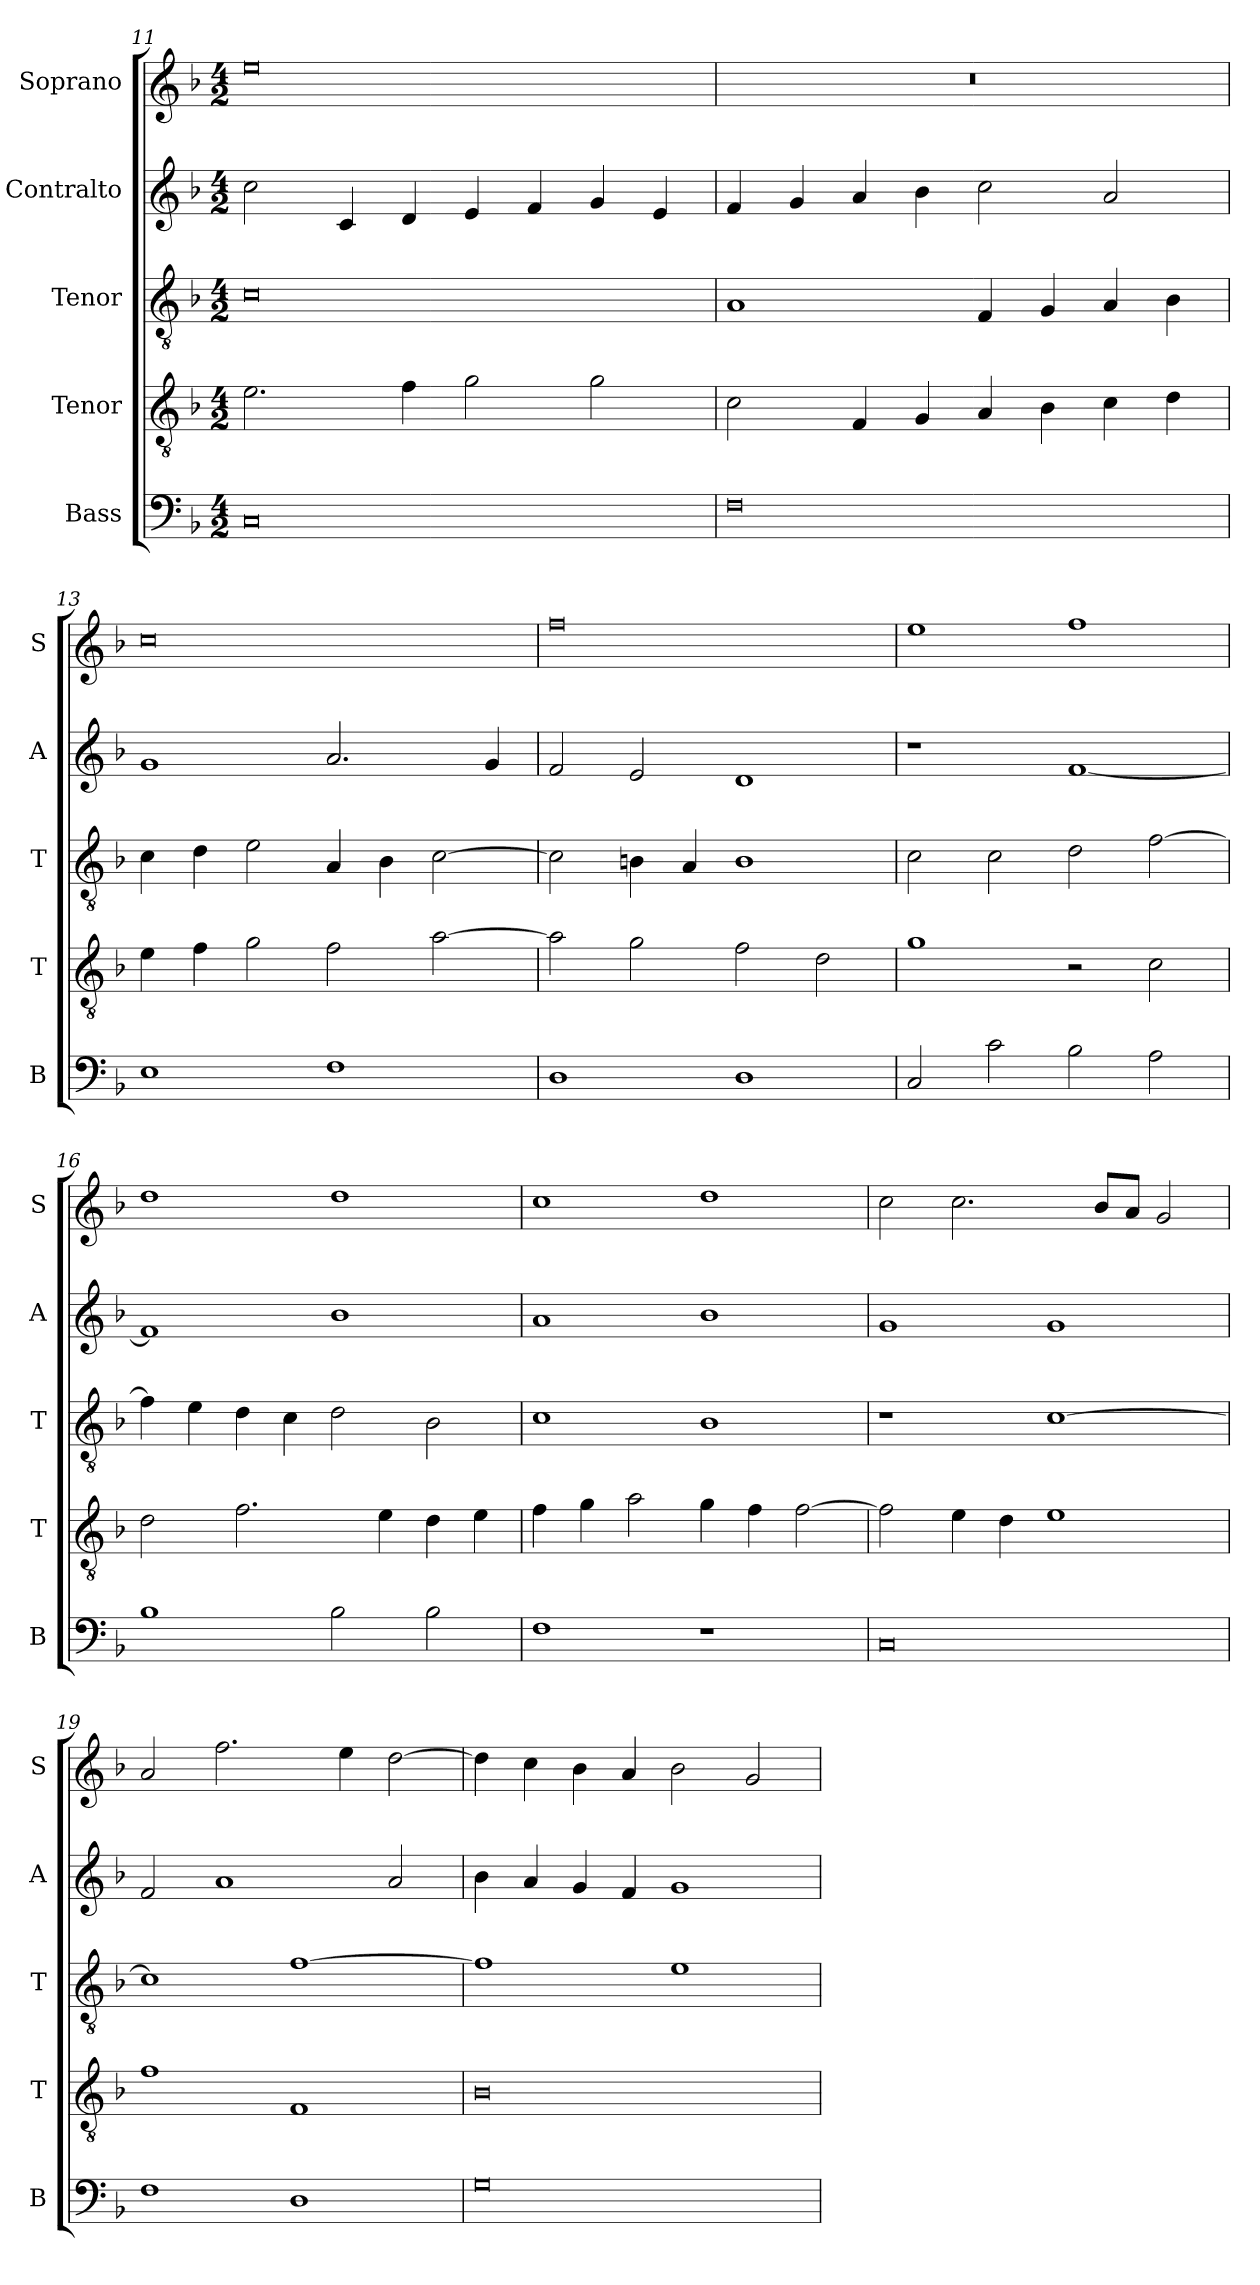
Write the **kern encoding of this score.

**kern	**kern	**kern	**kern	**kern
*part5	*part4	*part3	*part2	*part1
*staff5	*staff4	*staff3	*staff2	*staff1
*I"Bass	*I"Tenor	*I"Tenor	*I"Contralto	*I"Soprano
*I'B	*I'T	*I'T	*I'A	*I'S
*clefF4	*clefGv2	*clefGv2	*clefG2	*clefG2
*k[b-]	*k[b-]	*k[b-]	*k[b-]	*k[b-]
*F:ion	*F:ion	*F:ion	*F:ion	*F:ion
*M4/2	*M4/2	*M4/2	*M4/2	*M4/2
=11	=11	=11	=11	=11
0C	2.e	0c	2cc	0ee
.	.	.	4c	.
.	4f	.	4d	.
.	2g	.	4e	.
.	.	.	4f	.
.	2g	.	4g	.
.	.	.	4e	.
=12	=12	=12	=12	=12
0F	2c	1A	4f	0r
.	.	.	4g	.
.	4F	.	4a	.
.	4G	.	4b-	.
.	4A	4F	2cc	.
.	4B-	4G	.	.
.	4c	4A	2a	.
.	4d	4B-	.	.
=13	=13	=13	=13	=13
1E	4e	4c	1g	0cc
.	4f	4d	.	.
.	2g	2e	.	.
1F	2f	4A	2.a	.
.	.	4B-	.	.
.	[2a	[2c	.	.
.	.	.	4g	.
=14	=14	=14	=14	=14
1D	2a]	2c]	2f	0ff
.	2g	4Bn	2e	.
.	.	4A	.	.
1D	2f	1B	1d	.
.	2d	.	.	.
=15	=15	=15	=15	=15
2C	1g	2c	1r	1ee
2c	.	2c	.	.
2B-	2r	2d	[1f	1ff
2A	2c	[2f	.	.
=16	=16	=16	=16	=16
1B-	2d	4f]	1f]	1dd
.	.	4e	.	.
.	2.f	4d	.	.
.	.	4c	.	.
2B-	.	2d	1b-	1dd
.	4e	.	.	.
2B-	4d	2B-	.	.
.	4e	.	.	.
=17	=17	=17	=17	=17
1F	4f	1c	1a	1cc
.	4g	.	.	.
.	2a	.	.	.
1r	4g	1B-	1b-	1dd
.	4f	.	.	.
.	[2f	.	.	.
=18	=18	=18	=18	=18
0C	2f]	1r	1g	2cc
.	4e	.	.	2.cc
.	4d	.	.	.
.	1e	[1c	1g	.
.	.	.	.	8b-/L
.	.	.	.	8a/J
.	.	.	.	2g
=19	=19	=19	=19	=19
1F	1f	1c]	2f	2a
.	.	.	1a	2.ff
1D	1F	[1f	.	.
.	.	.	.	4ee
.	.	.	2a	[2dd
=20	=20	=20	=20	=20
0G	0B-	1f]	4b-	4dd]
.	.	.	4a	4cc
.	.	.	4g	4b-
.	.	.	4f	4a
.	.	1e	1g	2b-
.	.	.	.	2g
=	=	=	=	=
*-	*-	*-	*-	*-
